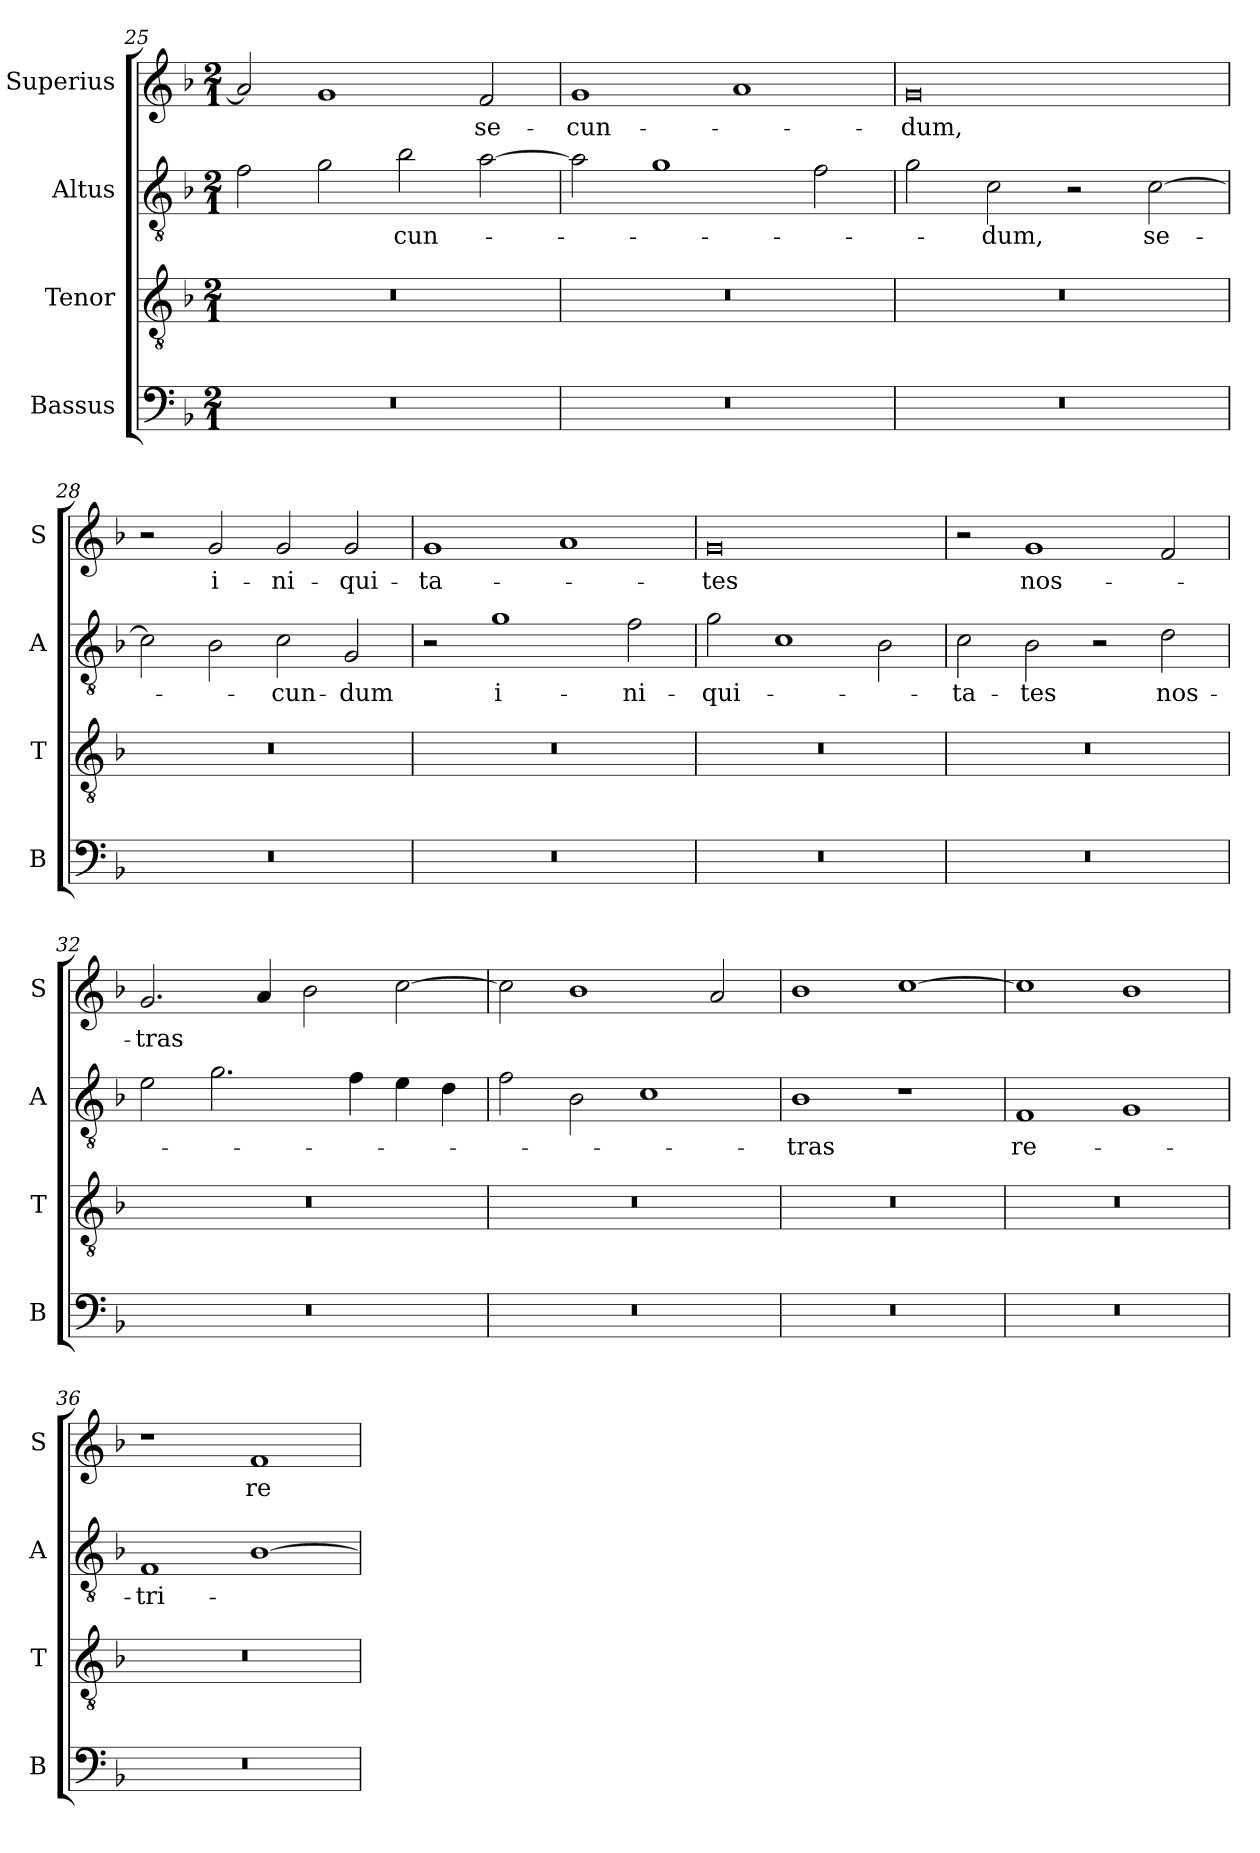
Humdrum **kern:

**kern	**kern	**kern	**text	**kern	**text
*part4	*part3	*part2	*part2	*part1	*part1
*staff4	*staff3	*staff2	*staff2	*staff1	*staff1
*I"Bassus	*I"Tenor	*I"Altus	*	*I"Superius	*
*I'B	*I'T	*I'A	*	*I'S	*
*clefF4	*clefGv2	*clefGv2	*	*clefG2	*
*k[b-]	*k[b-]	*k[b-]	*	*k[b-]	*
*M2/1	*M2/1	*M2/1	*	*M2/1	*
=25	=25	=25	=25	=25	=25
0r	0r	2f\	.	2a/]	.
.	.	2g\	.	1g	.
.	.	2b-\	-cun-	.	.
.	.	[2a\	.	2f/	se-
=26	=26	=26	=26	=26	=26
0r	0r	2a\]	.	1g	-cun-
.	.	1g	.	.	.
.	.	.	.	1a	.
.	.	2f\	.	.	.
=27	=27	=27	=27	=27	=27
0r	0r	2g\	.	0g	-dum,
.	.	2c\	-dum,	.	.
.	.	2r	.	.	.
.	.	[2c\	se-	.	.
=28	=28	=28	=28	=28	=28
0r	0r	2c\]	.	2r	.
.	.	2B-\	.	2g/	i-
.	.	2c\	-cun-	2g/	-ni-
.	.	2G/	-dum	2g/	-qui-
=29	=29	=29	=29	=29	=29
0r	0r	2r	.	1g	-ta-
.	.	1g	i-	.	.
.	.	.	.	1a	.
.	.	2f\	-ni-	.	.
=30	=30	=30	=30	=30	=30
0r	0r	2g\	-qui-	0g	-tes
.	.	1c	.	.	.
.	.	2B-\	.	.	.
=31	=31	=31	=31	=31	=31
0r	0r	2c\	-ta-	2r	.
.	.	2B-\	-tes	1g	nos-
.	.	2r	.	.	.
.	.	2d\	nos-	2f/	.
=32	=32	=32	=32	=32	=32
0r	0r	2e\	.	2.g/	-tras
.	.	2.g\	.	.	.
.	.	.	.	4a/	.
.	.	.	.	2b-\	.
.	.	4f\	.	.	.
.	.	4e\	.	[2cc\	.
.	.	4d\	.	.	.
=33	=33	=33	=33	=33	=33
0r	0r	2f\	.	2cc\]	.
.	.	2B-\	.	1b-	.
.	.	1c	.	.	.
.	.	.	.	2a/	.
=34	=34	=34	=34	=34	=34
0r	0r	1B-	-tras	1b-	.
.	.	1r	.	[1cc	.
=35	=35	=35	=35	=35	=35
0r	0r	1F	re-	1cc]	.
.	.	1G	.	1b-	.
=36	=36	=36	=36	=36	=36
0r	0r	1F	-tri-	1r	.
.	.	[1B-	.	1f	re-
=	=	=	=	=	=
*-	*-	*-	*-	*-	*-
